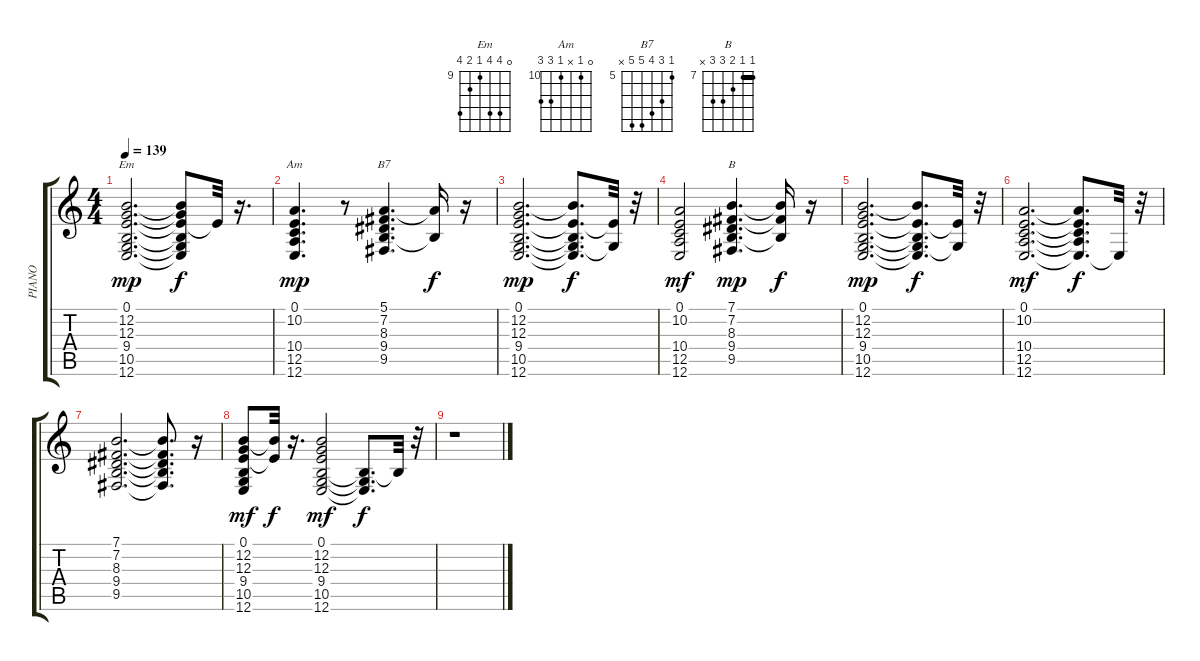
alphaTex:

\track ("PIANO" "PIANO") {instrument acousticgrandpiano}
\staff {score tabs}
\tuning (E4 B3 G3 D3 A2 E2) {hide}
\chord ("Em" 0 12 12 9 10 12) {firstfret 9}
\chord ("Am" 0 10 x 10 12 12) {firstfret 10}
\chord ("B7" 5 7 8 9 9 x) {firstfret 5}
\chord ("B" 7 7 8 9 9 x) {firstfret 7 barre 7}
\ts (4 4)
\tempo 139
\clef g2
\ks c
(0.1 12.2 12.3 9.4 10.5 12.6).2{d ch "Em" dy mp} (0.1{t} 12.2{t} 12.3{t} 9.4{t} 10.5{t} 12.6{t}).8{dy f} 0.1{t}.32 r.16{d} |
(0.1 10.2 10.4 12.5 12.6).4{d ch "Am" dy mp} r.8 (5.1 7.2 8.3 9.4 9.5).4{d ch "B7"} (5.1{t} 9.4{t}).16{dy f} r.16 |
(0.1 12.2 12.3 9.4 10.5 12.6).2{d dy mp} (0.1{t} 12.2{t} 9.4{t} 10.5{t} 12.6{t}).8{d dy f} (0.1{t} 10.5{t}).32 r.32 |
(0.1 10.2 10.4 12.5 12.6).2{dy mf} (7.1 7.2 8.3 9.4 9.5).4{d ch "B" dy mp} (7.1{t} 7.2{t} 9.4{t}).16{dy f} r.16 |
(0.1 12.2 12.3 9.4 10.5 12.6).2{d dy mp} (0.1{t} 12.2{t} 9.4{t} 10.5{t} 12.6{t}).8{d dy f} (0.1{t} 10.5{t}).32 r.32 |
(0.1 10.2 10.4 12.5 12.6).2{d dy mf} (0.1{t} 10.2{t} 10.4{t} 12.5{t} 12.6{t}).8{d dy f} 12.6{t}.32 r.32 |
(7.1 7.2 8.3 9.4 9.5).2{d} (7.1{t} 7.2{t} 8.3{t} 9.4{t} 9.5{t}).8{d} r.16 |
(0.1 12.2 12.3 9.4 10.5 12.6).8{dy mf} (0.1{t} 12.2{t}).32{dy f} r.16{d} (0.1 12.2 12.3 9.4 10.5 12.6).2{dy mf} (9.4{t} 10.5{t} 12.6{t}).8{d dy f} 9.4{t}.32 r.32 |
r.1
